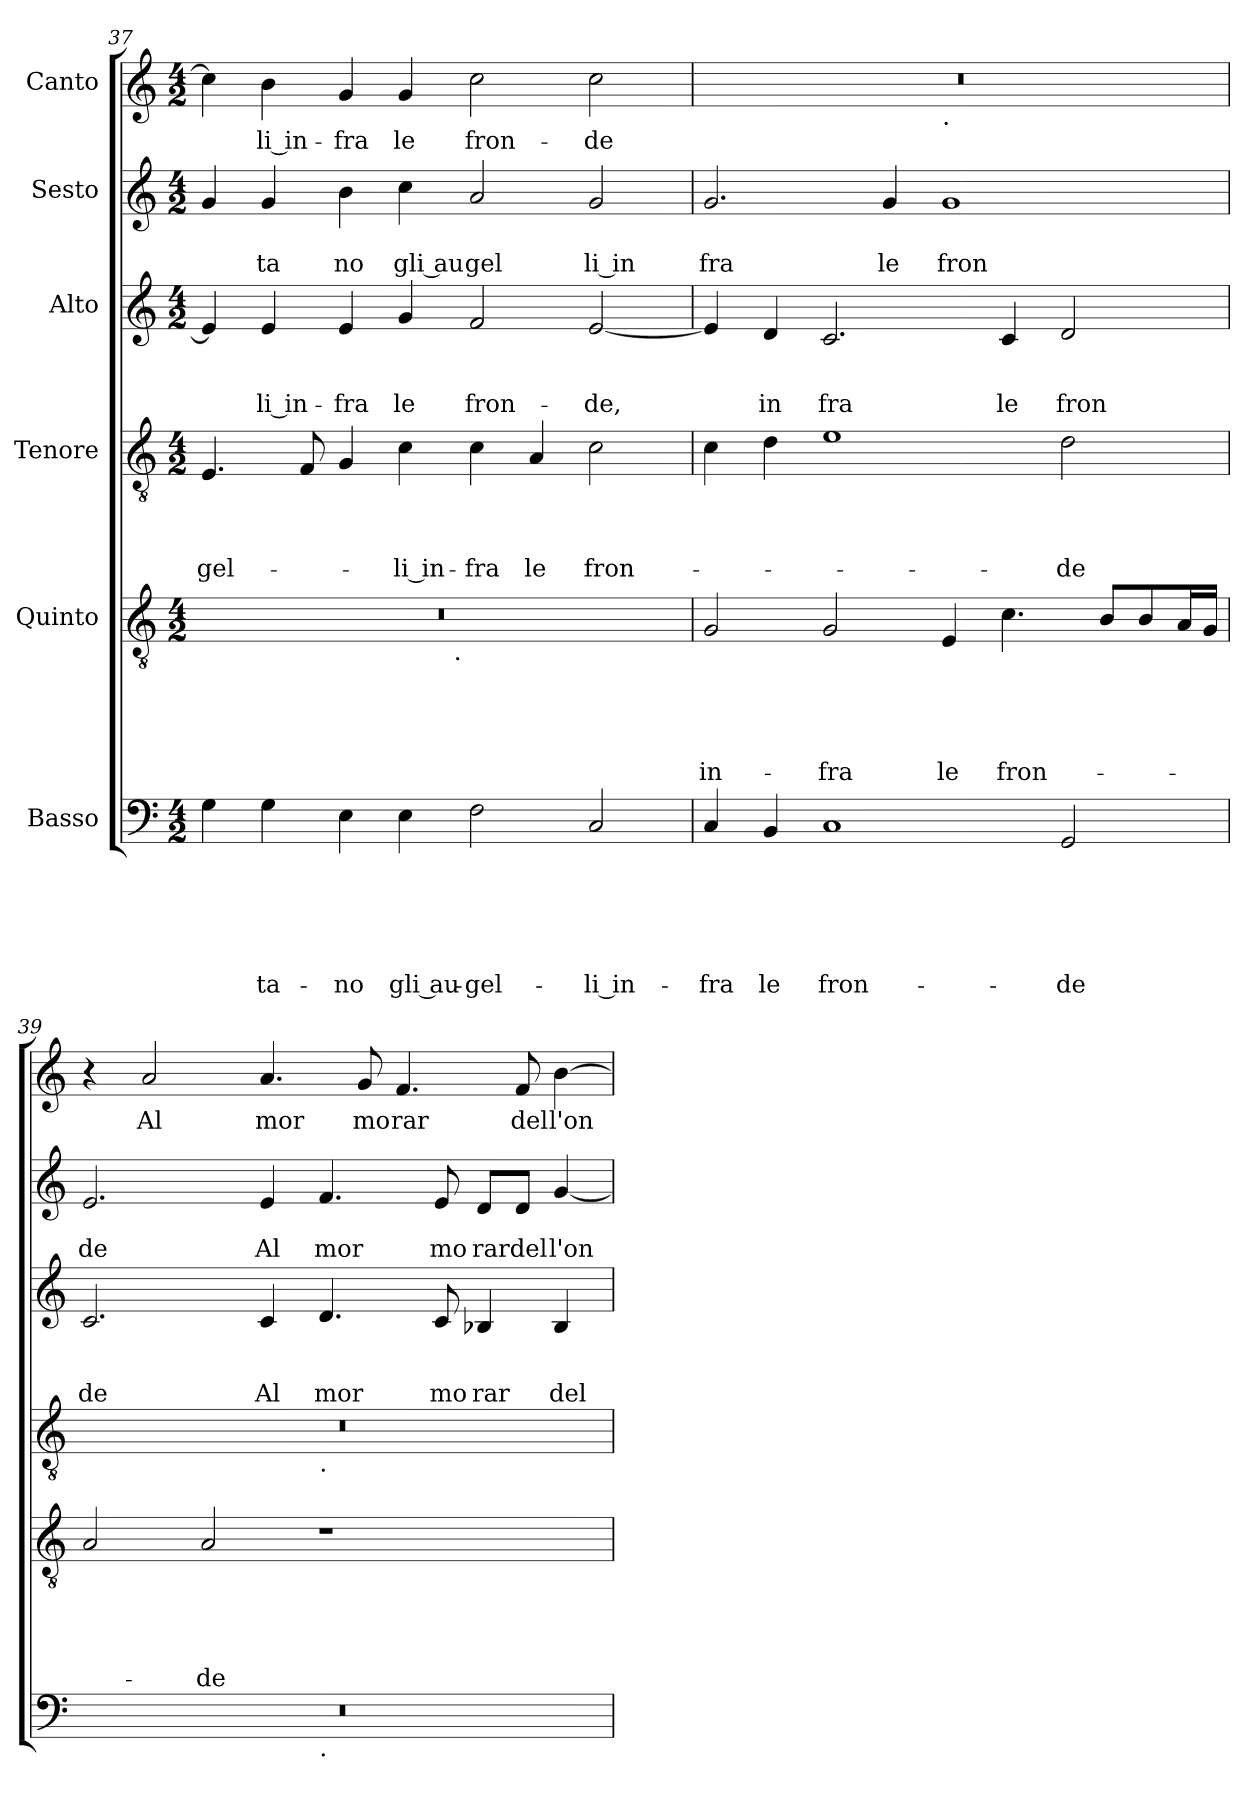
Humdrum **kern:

**kern	**text	**text	**text	**text	**text	**text	**kern	**text	**text	**text	**text	**text	**kern	**text	**text	**text	**text	**kern	**text	**text	**text	**kern	**text	**text	**kern	**text
*part6	*part6	*part6	*part6	*part6	*part6	*part6	*part5	*part5	*part5	*part5	*part5	*part5	*part4	*part4	*part4	*part4	*part4	*part3	*part3	*part3	*part3	*part2	*part2	*part2	*part1	*part1
*staff6	*staff6	*staff6	*staff6	*staff6	*staff6	*staff6	*staff5	*staff5	*staff5	*staff5	*staff5	*staff5	*staff4	*staff4	*staff4	*staff4	*staff4	*staff3	*staff3	*staff3	*staff3	*staff2	*staff2	*staff2	*staff1	*staff1
*I"Basso	*	*	*	*	*	*	*I"Quinto	*	*	*	*	*	*I"Tenore	*	*	*	*	*I"Alto	*	*	*	*I"Sesto	*	*	*I"Canto	*
*clefF4	*	*	*	*	*	*	*clefGv2	*	*	*	*	*	*clefGv2	*	*	*	*	*clefG2	*	*	*	*clefG2	*	*	*clefG2	*
*k[]	*	*	*	*	*	*	*k[]	*	*	*	*	*	*k[]	*	*	*	*	*k[]	*	*	*	*k[]	*	*	*k[]	*
*C:	*	*	*	*	*	*	*C:	*	*	*	*	*	*C:	*	*	*	*	*C:	*	*	*	*C:	*	*	*C:	*
*M4/2	*	*	*	*	*	*	*M4/2	*	*	*	*	*	*M4/2	*	*	*	*	*M4/2	*	*	*	*M4/2	*	*	*M4/2	*
=37	=37	=37	=37	=37	=37	=37	=37	=37	=37	=37	=37	=37	=37	=37	=37	=37	=37	=37	=37	=37	=37	=37	=37	=37	=37	=37
!	!	!	!	!	!	!	!	!	!	!	!	!	!	!	!	!	!LO:LY:b	!	!	!	!	!	!	!	!	!
*	*	*	*	*	*	*	*^	*	*	*	*	*	*	*	*	*	*	*	*	*	*	*	*	*	*	*
4G\	.	.	.	.	.	.	0r	2ryy	.	.	.	.	.	4.E/	.	.	.	-gel-	4e/]	.	.	.	4g/	.	.	4cc\]	.
!	!	!	!	!	!	!LO:LY:b	!	!	!	!	!	!	!	!	!	!	!	!	!	!	!	!LO:LY:b:rj	!	!	!LO:LY:b	!	!LO:LY:b:rj
4G\	.	.	.	.	.	-ta-	.	.	.	.	.	.	.	.	.	.	.	.	4e/	.	.	-li in-	4g/	.	ta	4b\	-li in-
.	.	.	.	.	.	.	.	.	.	.	.	.	.	8F/	.	.	.	.	.	.	.	.	.	.	.	.	.
!	!	!	!	!	!	!LO:LY:b	!	!	!	!	!	!	!	!	!	!	!	!	!	!	!	!LO:LY:b	!	!	!LO:LY:b	!	!LO:LY:b
4E\	.	.	.	.	.	-no	.	4...ryy	.	.	.	.	.	4G/	.	.	.	.	4e/	.	.	-fra	4b\	.	no	4g/	-fra
!	!	!	!	!	!	!LO:LY:b:rj	!	!	!	!	!	!	!	!	!	!	!	!LO:LY:b:rj	!	!	!	!LO:LY:b	!	!	!LO:LY:b:rj	!	!LO:LY:b
4E\	.	.	.	.	.	gli au-	.	.	.	.	.	.	.	(4c\	.	.	.	-li in-	4g/	.	.	le	4cc\	.	gli au	4g/	le
!	!	!	!	!	!	!	!	!LO:TX:b:t=.	!	!	!	!	!	!	!	!	!	!	!	!	!	!	!	!	!	!	!
.	.	.	.	.	.	.	.	1ryy	.	.	.	.	.	.	.	.	.	.	.	.	.	.	.	.	.	.	.
!	!	!	!	!	!	!LO:LY:b	!	!	!	!	!	!	!	!	!	!	!	!LO:LY:b	!	!	!	!LO:LY:b	!	!	!LO:LY:b	!	!LO:LY:b
2F\	.	.	.	.	.	-gel-	.	.	.	.	.	.	.	4c\	.	.	.	-fra	2f/	.	.	fron-	2a/	.	gel	2cc\	fron-
!	!	!	!	!	!	!	!	!	!	!	!	!	!	!	!	!	!	!LO:LY:b	!	!	!	!	!	!	!	!	!
.	.	.	.	.	.	.	.	.	.	.	.	.	.	4A/	.	.	.	le	.	.	.	.	.	.	.	.	.
!	!	!	!	!	!	!LO:LY:b:rj	!	!	!	!	!	!	!	!	!	!	!	!LO:LY:b	!	!	!	!LO:LY:b	!	!	!LO:LY:b:rj	!	!LO:LY:b
2C/	.	.	.	.	.	-li in-	.	.	.	.	.	.	.	2c\	.	.	.	fron-	([<2e/	.	.	-de,	2g/	.	li in	2cc\	-de
.	.	.	.	.	.	.	.	32ryy	.	.	.	.	.	.	.	.	.	.	.	.	.	.	.	.	.	.	.
!!LO:LB:g=z
=38	=38	=38	=38	=38	=38	=38	=38	=38	=38	=38	=38	=38	=38	=38	=38	=38	=38	=38	=38	=38	=38	=38	=38	=38	=38	=38	=38
!	!	!	!	!	!	!LO:LY:b	!	!	!	!	!	!	!LO:LY:b	!	!	!	!	!	!	!	!	!	!	!	!LO:LY:b	!	!
*	*	*	*	*	*	*	*v	*v	*	*	*	*	*	*	*	*	*	*	*	*	*	*	*	*	*	*^	*
4C/	.	.	.	.	.	-fra	2G/	.	.	.	.	in-	4c\	.	.	.	.	4e/]	.	.	.	2.g/	.	fra	0r	1ryy	.
!	!	!	!	!	!	!LO:LY:b	!	!	!	!	!	!	!	!	!	!	!	!	!	!	!LO:LY:b	!	!	!	!	!	!
4BB/	.	.	.	.	.	le	.	.	.	.	.	.	4d\	.	.	.	.	4d/	.	.	in	.	.	.	.	.	.
!	!	!	!	!	!	!LO:LY:b	!	!	!	!	!	!LO:LY:b	!	!	!	!	!	!	!	!	!LO:LY:b	!	!	!	!	!	!
1C	.	.	.	.	.	fron-	2G/	.	.	.	.	-fra	1e	.	.	.	.	2.c/	.	.	fra	.	.	.	.	.	.
!	!	!	!	!	!	!	!	!	!	!	!	!	!	!	!	!	!	!	!	!	!	!	!	!LO:LY:b	!	!	!
.	.	.	.	.	.	.	.	.	.	.	.	.	.	.	.	.	.	.	.	.	.	4g/	.	le	.	.	.
!	!	!	!	!	!	!	!	!	!	!	!	!	!	!	!	!	!	!	!	!	!	!	!	!	!	!LO:TX:b:t=.	!
!	!	!	!	!	!	!	!	!	!	!	!	!LO:LY:b	!	!	!	!	!	!	!	!	!	!	!	!LO:LY:b	!	!	!
.	.	.	.	.	.	.	4E/	.	.	.	.	le	.	.	.	.	.	.	.	.	.	1g	.	fron	.	1ryy	.
!	!	!	!	!	!	!	!	!	!	!	!	!LO:LY:b	!	!	!	!	!	!	!	!	!LO:LY:b	!	!	!	!	!	!
.	.	.	.	.	.	.	4.c\	.	.	.	.	fron-	.	.	.	.	.	4c/	.	.	le	.	.	.	.	.	.
!	!	!	!	!	!	!LO:LY:b	!	!	!	!	!	!	!	!	!	!	!LO:LY:b	!	!	!	!LO:LY:b	!	!	!	!	!	!
2GG/	.	.	.	.	.	-de	.	.	.	.	.	.	2d\	.	.	.	-de	2d/	.	.	fron	.	.	.	.	.	.
.	.	.	.	.	.	.	8B/L	.	.	.	.	.	.	.	.	.	.	.	.	.	.	.	.	.	.	.	.
.	.	.	.	.	.	.	8B/	.	.	.	.	.	.	.	.	.	.	.	.	.	.	.	.	.	.	.	.
.	.	.	.	.	.	.	16A/L	.	.	.	.	.	.	.	.	.	.	.	.	.	.	.	.	.	.	.	.
.	.	.	.	.	.	.	16G/JJ	.	.	.	.	.	.	.	.	.	.	.	.	.	.	.	.	.	.	.	.
=39	=39	=39	=39	=39	=39	=39	=39	=39	=39	=39	=39	=39	=39	=39	=39	=39	=39	=39	=39	=39	=39	=39	=39	=39	=39	=39	=39
!	!	!	!	!	!	!	!	!	!	!	!	!	!	!	!	!	!	!	!	!	!LO:LY:b	!	!	!LO:LY:b	!	!	!
*^	*	*	*	*	*	*	*	*	*	*	*	*	*^	*	*	*	*	*	*	*	*	*	*	*	*v	*v	*
0r	1ryy	.	.	.	.	.	.	2A/	.	.	.	.	.	0r	1ryy	.	.	.	.	2.c/	.	.	de	2.e/	.	de	4r	.
!	!	!	!	!	!	!	!	!	!	!	!	!	!	!	!	!	!	!	!	!	!	!	!	!	!	!	!	!LO:LY:b
.	.	.	.	.	.	.	.	.	.	.	.	.	.	.	.	.	.	.	.	.	.	.	.	.	.	.	2a/	Al
!	!	!	!	!	!	!	!	!	!	!	!	!	!LO:LY:b	!	!	!	!	!	!	!	!	!	!	!	!	!	!	!
.	.	.	.	.	.	.	.	2A/	.	.	.	.	-de	.	.	.	.	.	.	.	.	.	.	.	.	.	.	.
!	!	!	!	!	!	!	!	!	!	!	!	!	!	!	!	!	!	!	!	!	!	!	!LO:LY:b	!	!	!LO:LY:b	!	!LO:LY:b
.	.	.	.	.	.	.	.	.	.	.	.	.	.	.	.	.	.	.	.	4c/	.	.	Al	4e/	.	Al	4.a/	mor
!	!	!	!	!	!	!	!	!	!	!	!	!	!	!	!LO:TX:b:t=.	!	!	!	!	!	!	!	!	!	!	!	!	!
!	!LO:TX:b:t=.	!	!	!	!	!	!	!	!	!	!	!	!	!	!	!	!	!	!	!	!	!	!	!	!	!	!	!
!	!	!	!	!	!	!	!	!	!	!	!	!	!	!	!	!	!	!	!	!	!	!	!LO:LY:b	!	!	!LO:LY:b	!	!
.	1ryy	.	.	.	.	.	.	1r	.	.	.	.	.	.	1ryy	.	.	.	.	4.d/	.	.	mor	4.f/	.	mor	.	.
!	!	!	!	!	!	!	!	!	!	!	!	!	!	!	!	!	!	!	!	!	!	!	!	!	!	!	!	!LO:LY:b
.	.	.	.	.	.	.	.	.	.	.	.	.	.	.	.	.	.	.	.	.	.	.	.	.	.	.	8g/	mo
!	!	!	!	!	!	!	!	!	!	!	!	!	!	!	!	!	!	!	!	!	!	!	!	!	!	!	!	!LO:LY:b
.	.	.	.	.	.	.	.	.	.	.	.	.	.	.	.	.	.	.	.	.	.	.	.	.	.	.	4.f/	rar
!	!	!	!	!	!	!	!	!	!	!	!	!	!	!	!	!	!	!	!	!	!	!	!LO:LY:b	!	!	!LO:LY:b	!	!
.	.	.	.	.	.	.	.	.	.	.	.	.	.	.	.	.	.	.	.	8c/	.	.	mo	8e/	.	mo	.	.
!	!	!	!	!	!	!	!	!	!	!	!	!	!	!	!	!	!	!	!	!	!	!	!LO:LY:b	!	!	!LO:LY:b	!	!
.	.	.	.	.	.	.	.	.	.	.	.	.	.	.	.	.	.	.	.	4B-X/	.	.	rar	8d/L	.	rardel	.	.
!	!	!	!	!	!	!	!	!	!	!	!	!	!	!	!	!	!	!	!	!	!	!	!	!	!	!	!	!LO:LY:b
.	.	.	.	.	.	.	.	.	.	.	.	.	.	.	.	.	.	.	.	.	.	.	.	8d/J	.	.	8f/	del
!	!	!	!	!	!	!	!	!	!	!	!	!	!	!	!	!	!	!	!	!	!	!	!LO:LY:b	!	!	!LO:LY:b	!	!LO:LY:b
.	.	.	.	.	.	.	.	.	.	.	.	.	.	.	.	.	.	.	.	4B-/	.	.	del	[<4g/	.	l'on	[>4b\	l'on
*v	*v	*	*	*	*	*	*	*	*	*	*	*	*	*v	*v	*	*	*	*	*	*	*	*	*	*	*	*	*
=	=	=	=	=	=	=	=	=	=	=	=	=	=	=	=	=	=	=	=	=	=	=	=	=	=	=
*-	*-	*-	*-	*-	*-	*-	*-	*-	*-	*-	*-	*-	*-	*-	*-	*-	*-	*-	*-	*-	*-	*-	*-	*-	*-	*-
